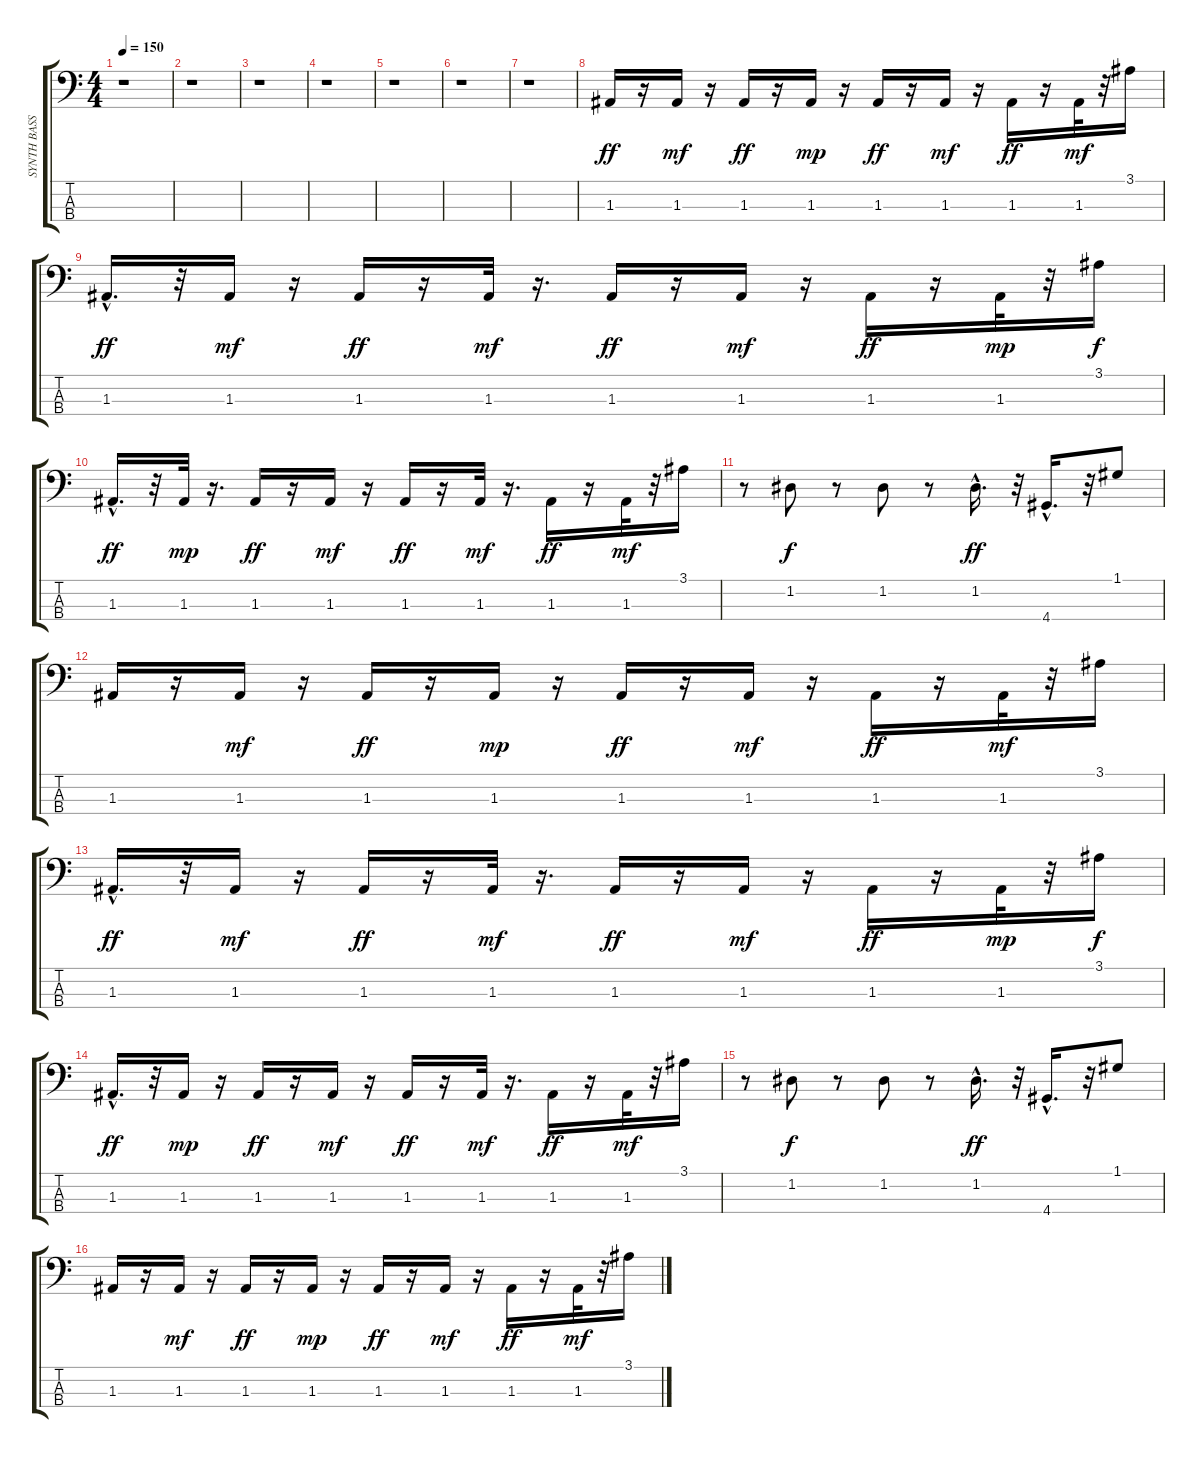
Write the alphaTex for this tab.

\track ("SYNTH BASS" "SYNTH BASS") {instrument synthbass1}
\staff {score tabs}
\tuning (G2 D2 A1 E1) {hide}
\ts (4 4)
\tempo 150
\clef f4
\ks c
r.1{dy ff} |
r.1 |
r.1 |
r.1 |
r.1 |
r.1 |
r.1 |
1.3.16 r.16 1.3.16{dy mf} r.16 1.3.16{dy ff} r.16 1.3.16{dy mp} r.16 1.3.16{dy ff} r.16 1.3.16{dy mf} r.16 1.3.16{dy ff} r.16 1.3.32{dy mf} r.32 3.1.16 |
1.3{hac}.16{d dy ff} r.32 1.3.16{dy mf} r.16 1.3.16{dy ff} r.16 1.3.32{dy mf} r.16{d} 1.3.16{dy ff} r.16 1.3.16{dy mf} r.16 1.3.16{dy ff} r.16 1.3.32{dy mp} r.32 3.1.16{dy f} |
1.3{hac}.16{d dy ff} r.32 1.3.32{dy mp} r.16{d} 1.3.16{dy ff} r.16 1.3.16{dy mf} r.16 1.3.16{dy ff} r.16 1.3.32{dy mf} r.16{d} 1.3.16{dy ff} r.16 1.3.32{dy mf} r.32 3.1.16 |
r.8 1.2.8{dy f} r.8 1.2.8 r.8 1.2{hac}.16{d dy ff} r.32 4.4{hac}.16{d} r.32 1.1.8 |
1.3.16 r.16 1.3.16{dy mf} r.16 1.3.16{dy ff} r.16 1.3.16{dy mp} r.16 1.3.16{dy ff} r.16 1.3.16{dy mf} r.16 1.3.16{dy ff} r.16 1.3.32{dy mf} r.32 3.1.16 |
1.3{hac}.16{d dy ff} r.32 1.3.16{dy mf} r.16 1.3.16{dy ff} r.16 1.3.32{dy mf} r.16{d} 1.3.16{dy ff} r.16 1.3.16{dy mf} r.16 1.3.16{dy ff} r.16 1.3.32{dy mp} r.32 3.1.16{dy f} |
1.3{hac}.16{d dy ff} r.32 1.3.16{dy mp} r.16 1.3.16{dy ff} r.16 1.3.16{dy mf} r.16 1.3.16{dy ff} r.16 1.3.32{dy mf} r.16{d} 1.3.16{dy ff} r.16 1.3.32{dy mf} r.32 3.1.16 |
r.8 1.2.8{dy f} r.8 1.2.8 r.8 1.2{hac}.16{d dy ff} r.32 4.4{hac}.16{d} r.32 1.1.8 |
1.3.16 r.16 1.3.16{dy mf} r.16 1.3.16{dy ff} r.16 1.3.16{dy mp} r.16 1.3.16{dy ff} r.16 1.3.16{dy mf} r.16 1.3.16{dy ff} r.16 1.3.32{dy mf} r.32 3.1.16
